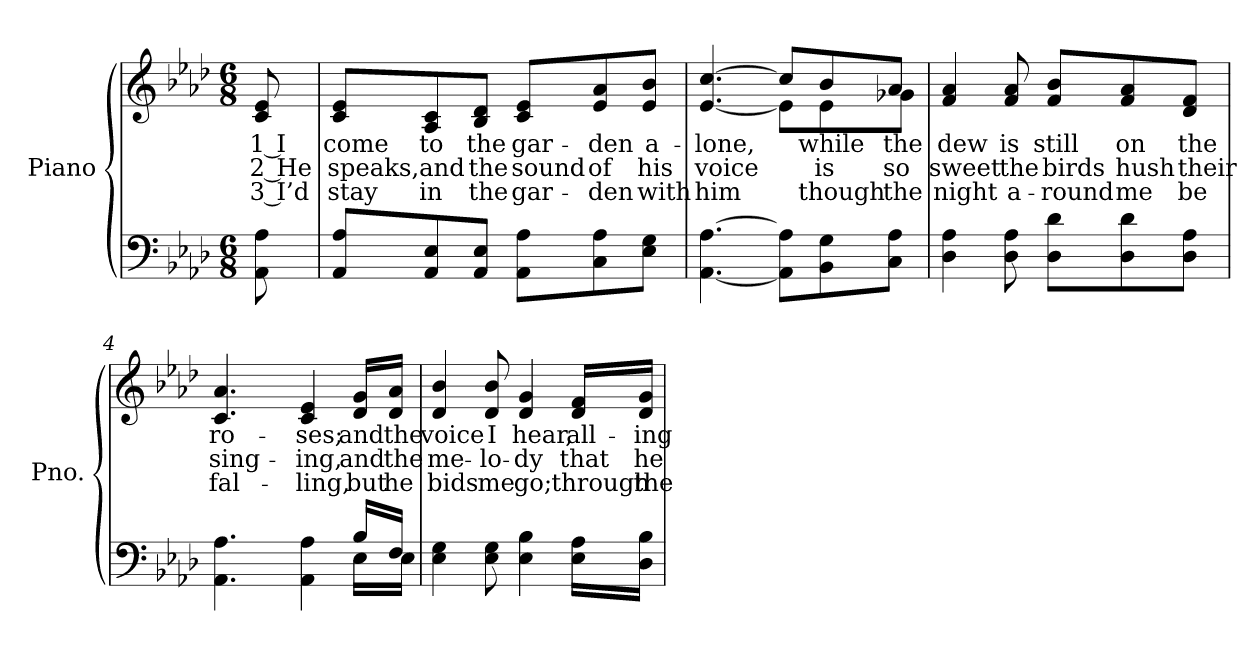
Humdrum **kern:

**kern	**kern	**text	**text	**text
*part2	*part1	*part1	*part1	*part1
*staff2	*staff1	*staff1	*staff1	*staff1
*I"Piano	*I"Piano	*	*	*
*I'Pno.	*I'Pno.	*	*	*
!!LO:PB:g=z
*clefF4	*clefG2	*	*	*
*k[b-e-a-d-]	*k[b-e-a-d-]	*	*	*
*A-:	*A-:	*	*	*
*M6/8	*M6/8	*	*	*
=	=	=	=	=
!	!	!LO:LY:b:color=#000000	!LO:LY:b:color=#000000	!LO:LY:b:color=#000000
8AA-i\ 8A-i	8ci/ 8e-i	1 I	2 He	3 I’d
=1	=1	=1	=1	=1
!	!	!LO:LY:b:color=#000000	!LO:LY:b:color=#000000	!LO:LY:b:color=#000000
8AA-i/ 8A-i/L	8ci/ 8e-i/L	come	speaks,	stay
!	!	!LO:LY:b:color=#000000	!LO:LY:b:color=#000000	!LO:LY:b:color=#000000
8AA-i/ 8E-i/	8A-i/ 8ci/	to	and	in
!	!	!LO:LY:b:color=#000000	!LO:LY:b:color=#000000	!LO:LY:b:color=#000000
8AA-i/ 8E-i/J	8B-i/ 8d-i/J	the	the	the
!	!	!LO:LY:b:color=#000000	!LO:LY:b:color=#000000	!LO:LY:b:color=#000000
8AA-i\ 8A-i\L	8ci/ 8e-i/L	gar-	sound	gar-
!	!	!LO:LY:b:color=#000000	!LO:LY:b:color=#000000	!LO:LY:b:color=#000000
8Ci\ 8A-i\	8e-i/ 8a-i/	-den	of	-den
!	!	!LO:LY:b:color=#000000	!LO:LY:b:color=#000000	!LO:LY:b:color=#000000
8E-i\ 8Gi\J	8e-i/ 8b-i/J	a-	his	with
=2	=2	=2	=2	=2
!	!	!LO:LY:b:color=#000000	!LO:LY:b:color=#000000	!LO:LY:b:color=#000000
*	*^	*	*	*
[4.AA-i\ [4.A-i	[4.e-i/ [4.cci	4.ryy	-lone,	voice	him
8AA-i]\ 8A-i]\L	8cci/L]	8e-i\L]	.	.	.
!	!	!	!LO:LY:b:color=#000000	!LO:LY:b:color=#000000	!LO:LY:b:color=#000000
8BB-i\ 8Gi\	8b-i/	8e-i\	while	is	though
!	!	!	!LO:LY:b:color=#000000	!LO:LY:b:color=#000000	!LO:LY:b:color=#000000
8Ci\ 8A-i\J	8a-i/J	8g-Xi\J	the	so	the
*	*v	*v	*	*	*
=3	=3	=3	=3	=3
*	*^	*	*	*
!	!	!	!LO:LY:b:color=#000000	!LO:LY:b:color=#000000	!LO:LY:b:color=#000000
*	*v	*v	*	*	*
4D-i\ 4A-i	4fi/ 4a-i	dew	sweet	night
!	!	!LO:LY:b:color=#000000	!LO:LY:b:color=#000000	!LO:LY:b:color=#000000
8D-i\ 8A-i	8fi/ 8a-i	is	the	a-
!	!	!LO:LY:b:color=#000000	!LO:LY:b:color=#000000	!LO:LY:b:color=#000000
8D-i\ 8d-i\L	8fi/ 8b-i/L	still	birds	-round
!	!	!LO:LY:b:color=#000000	!LO:LY:b:color=#000000	!LO:LY:b:color=#000000
8D-i\ 8d-i\	8fi/ 8a-i/	on	hush	me
!	!	!LO:LY:b:color=#000000	!LO:LY:b:color=#000000	!LO:LY:b:color=#000000
8D-i\ 8A-i\J	8d-i/ 8fi/J	the	their	be
!!LO:LB:g=z
=4	=4	=4	=4	=4
*^	*	*	*	*
!	!	!	!LO:LY:b:color=#000000	!LO:LY:b:color=#000000	!LO:LY:b:color=#000000
4.AA-i\ 4.A-i	8ryy	4.ci/ 4.a-i	ro-	sing-	fal-
*v	*v	*	*	*	*
*^	*	*	*	*
!	!	!	!LO:LY:b:color=#000000	!LO:LY:b:color=#000000	!LO:LY:b:color=#000000
*v	*v	*	*	*	*
4AA-i\ 4A-i	4ci/ 4e-i	-ses;	-ing,	-ling,
*^	*	*	*	*
!	!	!	!LO:LY:b:color=#000000	!LO:LY:b:color=#000000	!LO:LY:b:color=#000000
16B-i/LL	16E-i\LL	16d-i/ 16gi/LL	and	and	but
!	!	!	!LO:LY:b:color=#000000	!LO:LY:b:color=#000000	!LO:LY:b:color=#000000
16Fi/JJ	16E-i\JJ	16d-i/ 16a-i/JJ	the	the	he
*v	*v	*	*	*	*
=5	=5	=5	=5	=5
*^	*	*	*	*
!	!	!	!LO:LY:b:color=#000000	!LO:LY:b:color=#000000	!LO:LY:b:color=#000000
*v	*v	*	*	*	*
4E-i\ 4Gi	4d-i/ 4b-i	voice	me-	bids
!	!	!LO:LY:b:color=#000000	!LO:LY:b:color=#000000	!LO:LY:b:color=#000000
8E-i\ 8Gi	8d-i/ 8b-i	I	-lo-	me
!	!	!LO:LY:b:color=#000000	!LO:LY:b:color=#000000	!LO:LY:b:color=#000000
4E-i\ 4B-i	4d-i/ 4gi	hear,	-dy	go;
!	!	!LO:LY:b:color=#000000	!LO:LY:b:color=#000000	!LO:LY:b:color=#000000
16E-i\ 16A-i\LL	16d-i/ 16fi/LL	all-	that	through
!	!	!LO:LY:b:color=#000000	!LO:LY:b:color=#000000	!LO:LY:b:color=#000000
16D-i\ 16B-i\JJ	16d-i/ 16gi/JJ	-ing	he	the
=	=	=	=	=
*-	*-	*-	*-	*-
